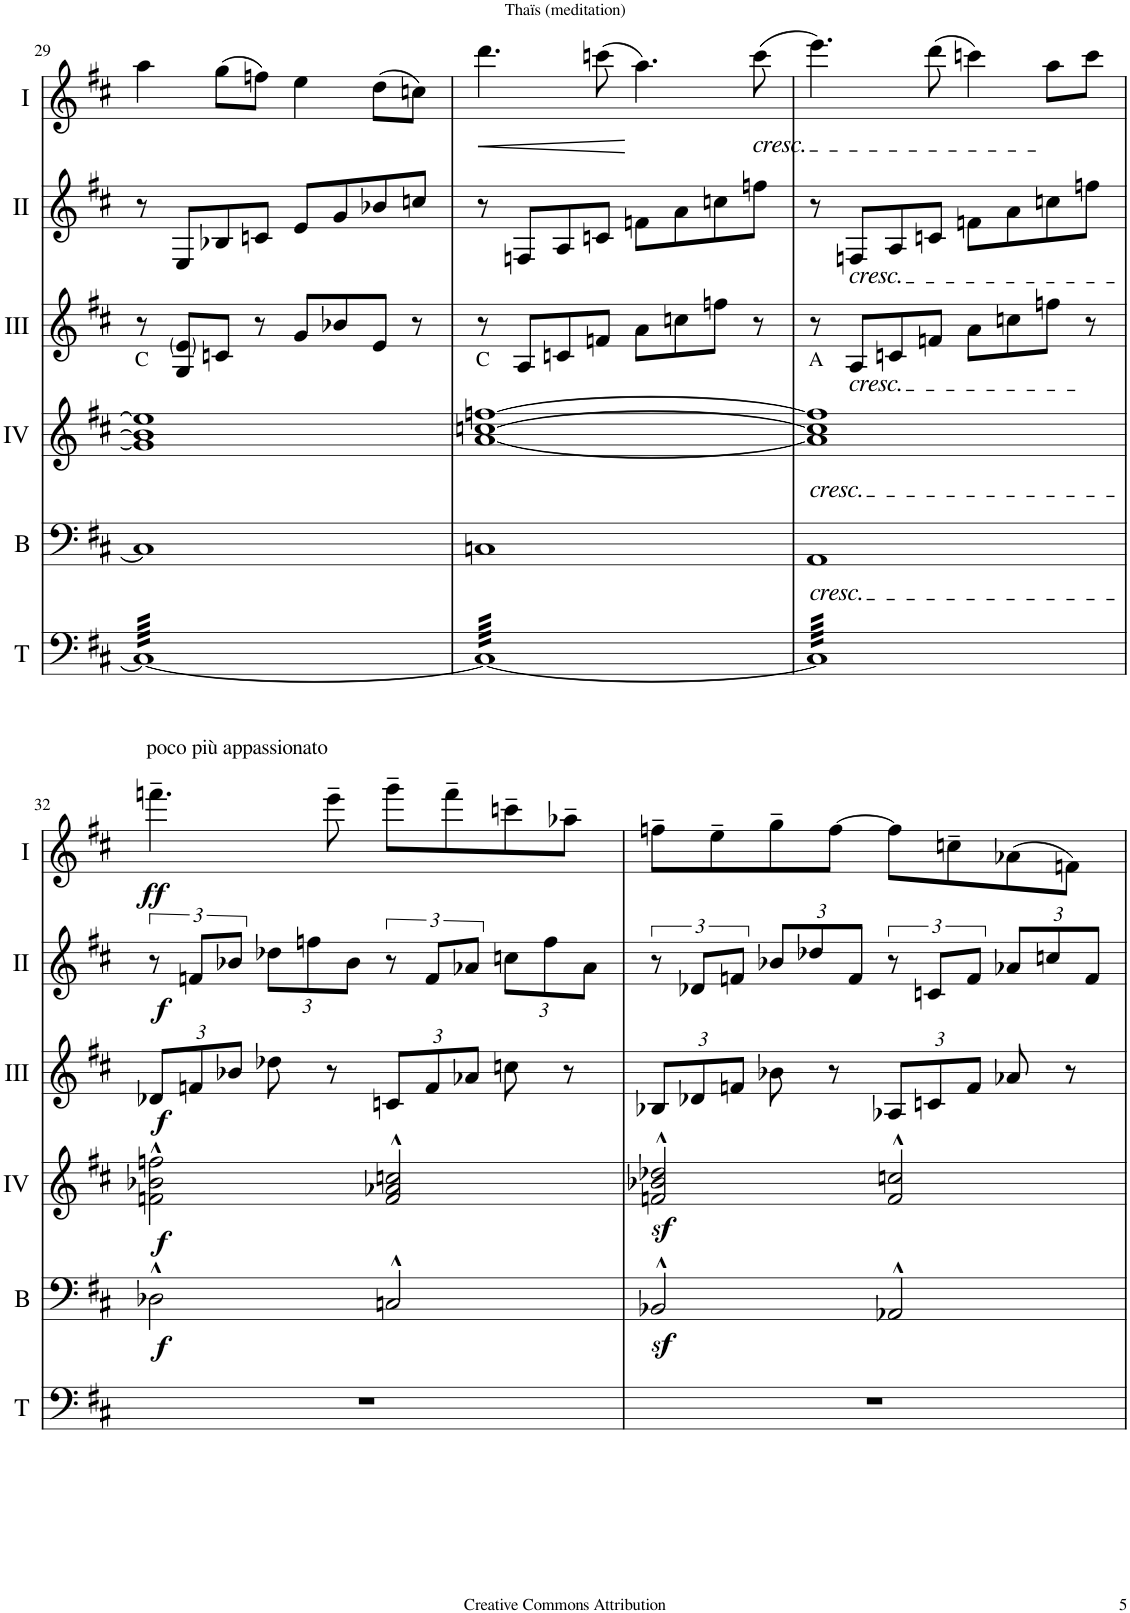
**kern	**kern	**dynam	**kern	**dynam	**kern	**dynam	**kern	**dynam	**kern	**dynam
*part6	*part5	*part5	*part4	*part4	*part3	*part3	*part2	*part2	*part1	*part1
*staff6	*staff5	*staff5	*staff4	*staff4	*staff3	*staff3	*staff2	*staff2	*staff1	*staff1
*I"Timp.	*I"Bas	*	*I"Acc. 4	*	*I"Acc. 3	*	*I"Acc. 2	*	*I"Acc. 1	*
*I'T	*I'B	*	*	*	*	*	*	*	*	*
!!LO:PB:g=z
*clefF4	*clefF4	*	*clefG2	*	*clefG2	*	*clefG2	*	*clefG2	*
*	*Trd7c12	*	*Trd7c12	*	*Trd7c12	*	*	*	*	*
*k[f#c#]	*k[f#c#]	*	*k[f#c#]	*	*k[f#c#]	*	*k[f#c#]	*	*k[f#c#]	*
*M4/4	*M4/4	*	*M4/4	*	*M4/4	*	*M4/4	*	*M4/4	*
*met(c)	*met(c)	*	*met(c)	*	*met(c)	*	*met(c)	*	*met(c)	*
=29	=29	=29	=29	=29	=29	=29	=29	=29	=29	=29
!	!	!	!	!	!LO:TX:b:t=C	!	!	!	!	!
*tremolo	*	*	*	*	*	*	*	*	*	*
64CnLLLL	1C]	.	1g] 1b-] 1ee]	.	8r	.	8r	.	4aa\	.
64Cn	.	.	.	.	.	.	.	.	.	.
64Cn	.	.	.	.	.	.	.	.	.	.
64Cn	.	.	.	.	.	.	.	.	.	.
64Cn	.	.	.	.	.	.	.	.	.	.
64Cn	.	.	.	.	.	.	.	.	.	.
64Cn	.	.	.	.	.	.	.	.	.	.
64Cn	.	.	.	.	.	.	.	.	.	.
64Cn	.	.	.	.	8G/ 8e/L	.	8E/L	.	.	.
64Cn	.	.	.	.	.	.	.	.	.	.
64Cn	.	.	.	.	.	.	.	.	.	.
64Cn	.	.	.	.	.	.	.	.	.	.
64Cn	.	.	.	.	.	.	.	.	.	.
64Cn	.	.	.	.	.	.	.	.	.	.
64Cn	.	.	.	.	.	.	.	.	.	.
64Cn	.	.	.	.	.	.	.	.	.	.
64Cn	.	.	.	.	8cn/J	.	8B-X/	.	(8gg\L	.
64Cn	.	.	.	.	.	.	.	.	.	.
64Cn	.	.	.	.	.	.	.	.	.	.
64Cn	.	.	.	.	.	.	.	.	.	.
64Cn	.	.	.	.	.	.	.	.	.	.
64Cn	.	.	.	.	.	.	.	.	.	.
64Cn	.	.	.	.	.	.	.	.	.	.
64Cn	.	.	.	.	.	.	.	.	.	.
64Cn	.	.	.	.	8r	.	8cn/J	.	8ffn\J)	.
64Cn	.	.	.	.	.	.	.	.	.	.
64Cn	.	.	.	.	.	.	.	.	.	.
64Cn	.	.	.	.	.	.	.	.	.	.
64Cn	.	.	.	.	.	.	.	.	.	.
64Cn	.	.	.	.	.	.	.	.	.	.
64Cn	.	.	.	.	.	.	.	.	.	.
64Cn	.	.	.	.	.	.	.	.	.	.
64Cn	.	.	.	.	8g/L	.	8e/L	.	4ee\	.
64Cn	.	.	.	.	.	.	.	.	.	.
64Cn	.	.	.	.	.	.	.	.	.	.
64Cn	.	.	.	.	.	.	.	.	.	.
64Cn	.	.	.	.	.	.	.	.	.	.
64Cn	.	.	.	.	.	.	.	.	.	.
64Cn	.	.	.	.	.	.	.	.	.	.
64Cn	.	.	.	.	.	.	.	.	.	.
64Cn	.	.	.	.	8b-X/	.	8g/	.	.	.
64Cn	.	.	.	.	.	.	.	.	.	.
64Cn	.	.	.	.	.	.	.	.	.	.
64Cn	.	.	.	.	.	.	.	.	.	.
64Cn	.	.	.	.	.	.	.	.	.	.
64Cn	.	.	.	.	.	.	.	.	.	.
64Cn	.	.	.	.	.	.	.	.	.	.
64Cn	.	.	.	.	.	.	.	.	.	.
64Cn	.	.	.	.	8e/J	.	8b-X/	.	(8dd\L	.
64Cn	.	.	.	.	.	.	.	.	.	.
64Cn	.	.	.	.	.	.	.	.	.	.
64Cn	.	.	.	.	.	.	.	.	.	.
64Cn	.	.	.	.	.	.	.	.	.	.
64Cn	.	.	.	.	.	.	.	.	.	.
64Cn	.	.	.	.	.	.	.	.	.	.
64Cn	.	.	.	.	.	.	.	.	.	.
64Cn	.	.	.	.	8r	.	8ccn/J	.	8ccn\J)	.
64Cn	.	.	.	.	.	.	.	.	.	.
64Cn	.	.	.	.	.	.	.	.	.	.
64Cn	.	.	.	.	.	.	.	.	.	.
64Cn	.	.	.	.	.	.	.	.	.	.
64Cn	.	.	.	.	.	.	.	.	.	.
64Cn	.	.	.	.	.	.	.	.	.	.
64CnJJJJ	.	.	.	.	.	.	.	.	.	.
=30	=30	=30	=30	=30	=30	=30	=30	=30	=30	=30
!	!	!	!	!	!LO:TX:b:t=C	!	!	!	!	!
!	!	!	!	!	!	!	!	!	!	!LO:HP:b
64CLLLL	1Cn	.	[1a [1ccn [1ffn	.	8r	.	8r	.	4.ddd\	<
64C	.	.	.	.	.	.	.	.	.	.
64C	.	.	.	.	.	.	.	.	.	.
64C	.	.	.	.	.	.	.	.	.	.
64C	.	.	.	.	.	.	.	.	.	.
64C	.	.	.	.	.	.	.	.	.	.
64C	.	.	.	.	.	.	.	.	.	.
64C	.	.	.	.	.	.	.	.	.	.
64C	.	.	.	.	8A/L	.	8Fn/L	.	.	.
64C	.	.	.	.	.	.	.	.	.	.
64C	.	.	.	.	.	.	.	.	.	.
64C	.	.	.	.	.	.	.	.	.	.
64C	.	.	.	.	.	.	.	.	.	.
64C	.	.	.	.	.	.	.	.	.	.
64C	.	.	.	.	.	.	.	.	.	.
64C	.	.	.	.	.	.	.	.	.	.
64C	.	.	.	.	8cn/	.	8A/	.	.	.
64C	.	.	.	.	.	.	.	.	.	.
64C	.	.	.	.	.	.	.	.	.	.
64C	.	.	.	.	.	.	.	.	.	.
64C	.	.	.	.	.	.	.	.	.	.
64C	.	.	.	.	.	.	.	.	.	.
64C	.	.	.	.	.	.	.	.	.	.
64C	.	.	.	.	.	.	.	.	.	.
64C	.	.	.	.	8fn/J	.	8cn/J	.	(8cccn\	.
64C	.	.	.	.	.	.	.	.	.	.
64C	.	.	.	.	.	.	.	.	.	.
64C	.	.	.	.	.	.	.	.	.	.
64C	.	.	.	.	.	.	.	.	.	.
64C	.	.	.	.	.	.	.	.	.	.
64C	.	.	.	.	.	.	.	.	.	.
64C	.	.	.	.	.	.	.	.	.	.
64C	.	.	.	.	8a\L	.	8fn\L	.	4.aa\)	[
64C	.	.	.	.	.	.	.	.	.	.
64C	.	.	.	.	.	.	.	.	.	.
64C	.	.	.	.	.	.	.	.	.	.
64C	.	.	.	.	.	.	.	.	.	.
64C	.	.	.	.	.	.	.	.	.	.
64C	.	.	.	.	.	.	.	.	.	.
64C	.	.	.	.	.	.	.	.	.	.
64C	.	.	.	.	8ccn\	.	8a\	.	.	.
64C	.	.	.	.	.	.	.	.	.	.
64C	.	.	.	.	.	.	.	.	.	.
64C	.	.	.	.	.	.	.	.	.	.
64C	.	.	.	.	.	.	.	.	.	.
64C	.	.	.	.	.	.	.	.	.	.
64C	.	.	.	.	.	.	.	.	.	.
64C	.	.	.	.	.	.	.	.	.	.
64C	.	.	.	.	8ffn\J	.	8ccn\	.	.	.
64C	.	.	.	.	.	.	.	.	.	.
64C	.	.	.	.	.	.	.	.	.	.
64C	.	.	.	.	.	.	.	.	.	.
64C	.	.	.	.	.	.	.	.	.	.
64C	.	.	.	.	.	.	.	.	.	.
64C	.	.	.	.	.	.	.	.	.	.
64C	.	.	.	.	.	.	.	.	.	.
!	!	!	!	!	!	!	!	!	!LO:TX:b:i:t=cresc.	!
64C	.	.	.	.	8r	.	8ffn\J	.	(8ccc\	.
64C	.	.	.	.	.	.	.	.	.	.
64C	.	.	.	.	.	.	.	.	.	.
64C	.	.	.	.	.	.	.	.	.	.
64C	.	.	.	.	.	.	.	.	.	.
64C	.	.	.	.	.	.	.	.	.	.
64C	.	.	.	.	.	.	.	.	.	.
64CJJJJ	.	.	.	.	.	.	.	.	.	.
=31	=31	=31	=31	=31	=31	=31	=31	=31	=31	=31
!	!	!	!	!	!LO:TX:b:t=A	!	!	!	!	!
!	!	!	!LO:TX:b:i:t=cresc.	!	!	!	!	!	!	!
!	!LO:TX:b:i:t=cresc.	!	!	!	!	!	!	!	!	!
64C]LLLL	1AA	.	1a] 1cc] 1ff]	.	8r	.	8r	.	4.eee\)	.
64C	.	.	.	.	.	.	.	.	.	.
64C	.	.	.	.	.	.	.	.	.	.
64C	.	.	.	.	.	.	.	.	.	.
64C	.	.	.	.	.	.	.	.	.	.
64C	.	.	.	.	.	.	.	.	.	.
64C	.	.	.	.	.	.	.	.	.	.
64C	.	.	.	.	.	.	.	.	.	.
!	!	!	!	!	!	!	!LO:TX:b:i:t=cresc.	!	!	!
!	!	!	!	!	!LO:TX:b:i:t=cresc.	!	!	!	!	!
64C	.	.	.	.	8A/L	.	8Fn/L	.	.	.
64C	.	.	.	.	.	.	.	.	.	.
64C	.	.	.	.	.	.	.	.	.	.
64C	.	.	.	.	.	.	.	.	.	.
64C	.	.	.	.	.	.	.	.	.	.
64C	.	.	.	.	.	.	.	.	.	.
64C	.	.	.	.	.	.	.	.	.	.
64C	.	.	.	.	.	.	.	.	.	.
64C	.	.	.	.	8cn/	.	8A/	.	.	.
64C	.	.	.	.	.	.	.	.	.	.
64C	.	.	.	.	.	.	.	.	.	.
64C	.	.	.	.	.	.	.	.	.	.
64C	.	.	.	.	.	.	.	.	.	.
64C	.	.	.	.	.	.	.	.	.	.
64C	.	.	.	.	.	.	.	.	.	.
64C	.	.	.	.	.	.	.	.	.	.
64C	.	.	.	.	8fn/J	.	8cn/J	.	(8ddd\	.
64C	.	.	.	.	.	.	.	.	.	.
64C	.	.	.	.	.	.	.	.	.	.
64C	.	.	.	.	.	.	.	.	.	.
64C	.	.	.	.	.	.	.	.	.	.
64C	.	.	.	.	.	.	.	.	.	.
64C	.	.	.	.	.	.	.	.	.	.
64C	.	.	.	.	.	.	.	.	.	.
64C	.	.	.	.	8a\L	.	8fn\L	.	4cccn\)	.
64C	.	.	.	.	.	.	.	.	.	.
64C	.	.	.	.	.	.	.	.	.	.
64C	.	.	.	.	.	.	.	.	.	.
64C	.	.	.	.	.	.	.	.	.	.
64C	.	.	.	.	.	.	.	.	.	.
64C	.	.	.	.	.	.	.	.	.	.
64C	.	.	.	.	.	.	.	.	.	.
64C	.	.	.	.	8ccn\	.	8a\	.	.	.
64C	.	.	.	.	.	.	.	.	.	.
64C	.	.	.	.	.	.	.	.	.	.
64C	.	.	.	.	.	.	.	.	.	.
64C	.	.	.	.	.	.	.	.	.	.
64C	.	.	.	.	.	.	.	.	.	.
64C	.	.	.	.	.	.	.	.	.	.
64C	.	.	.	.	.	.	.	.	.	.
64C	.	.	.	.	8ffn\J	.	8ccn\	.	8aa\L	.
64C	.	.	.	.	.	.	.	.	.	.
64C	.	.	.	.	.	.	.	.	.	.
64C	.	.	.	.	.	.	.	.	.	.
64C	.	.	.	.	.	.	.	.	.	.
64C	.	.	.	.	.	.	.	.	.	.
64C	.	.	.	.	.	.	.	.	.	.
64C	.	.	.	.	.	.	.	.	.	.
64C	.	.	.	.	8r	.	8ffn\J	.	8ccc\J	.
64C	.	.	.	.	.	.	.	.	.	.
64C	.	.	.	.	.	.	.	.	.	.
64C	.	.	.	.	.	.	.	.	.	.
64C	.	.	.	.	.	.	.	.	.	.
64C	.	.	.	.	.	.	.	.	.	.
64C	.	.	.	.	.	.	.	.	.	.
64CJJJJ	.	.	.	.	.	.	.	.	.	.
*Xtremolo	*	*	*	*	*	*	*	*	*	*
!!LO:LB:g=z
=32	=32	=32	=32	=32	=32	=32	=32	=32	=32	=32
*	*	*	*	*	*Xbrackettup	*	*	*	*	*
!	!	!	!	!	!	!	!	!	!LO:TX:a:t=poco più appassionato	!
!	!	!LO:DY:b	!	!LO:DY:b	!	!LO:DY:b	!	!LO:DY:b	!	!LO:DY:b
1r	2D-X^^\	f	2fn\^^ 2b-X\^^ 2ffn\^^	f	12d-X/L	f	12r	f	4.fffn~\	ff
.	.	.	.	.	12fn/	.	12fn/L	.	.	.
.	.	.	.	.	12b-X/J	.	12b-X/J	.	.	.
*	*	*	*	*	*	*	*Xbrackettup	*	*	*
.	.	.	.	.	8dd-X\	.	12dd-X\L	.	.	.
.	.	.	.	.	.	.	12ffn\	.	.	.
.	.	.	.	.	8r	.	.	.	8eee~\	.
.	.	.	.	.	.	.	12b-\J	.	.	.
*	*	*	*	*	*	*	*brackettup	*	*	*
.	2Cn^^/	.	2f/^^ 2a-X/^^ 2ccn/^^	.	12cn/L	.	12r	.	8ggg~\L	.
.	.	.	.	.	12f/	.	12f/L	.	.	.
.	.	.	.	.	.	.	.	.	8fff~\	.
.	.	.	.	.	12a-X/J	.	12a-X/J	.	.	.
*	*	*	*	*	*	*	*Xbrackettup	*	*	*
.	.	.	.	.	8ccn\	.	12ccn\L	.	8cccn~\	.
.	.	.	.	.	.	.	12ff\	.	.	.
.	.	.	.	.	8r	.	.	.	8aa-X~\J	.
.	.	.	.	.	.	.	12a-\J	.	.	.
=33	=33	=33	=33	=33	=33	=33	=33	=33	=33	=33
*	*	*	*	*	*	*	*brackettup	*	*	*
1r	2BB-Xz<^^/	.	2fn/z<^^ 2b-X/z<^^ 2dd-X/z<^^	.	12B-X/L	.	12r	.	8ffn~\L	.
.	.	.	.	.	12d-X/	.	12d-X/L	.	.	.
.	.	.	.	.	.	.	.	.	8ee~\	.
.	.	.	.	.	12fn/J	.	12fn/J	.	.	.
*	*	*	*	*	*	*	*Xbrackettup	*	*	*
.	.	.	.	.	8b-X\	.	12b-X/L	.	8gg~\	.
.	.	.	.	.	.	.	12dd-X/	.	.	.
.	.	.	.	.	8r	.	.	.	[8ff\J	.
.	.	.	.	.	.	.	12f/J	.	.	.
*	*	*	*	*	*	*	*brackettup	*	*	*
.	2AA-X^^/	.	2f/^^ 2ccn/^^	.	12A-X/L	.	12r	.	8ff\L]	.
.	.	.	.	.	12cn/	.	12cn/L	.	.	.
.	.	.	.	.	.	.	.	.	8ccn~\	.
.	.	.	.	.	12f/J	.	12f/J	.	.	.
*	*	*	*	*	*	*	*Xbrackettup	*	*	*
.	.	.	.	.	8a-X/	.	12a-X/L	.	(8a-X\	.
.	.	.	.	.	.	.	12ccn/	.	.	.
.	.	.	.	.	8r	.	.	.	8fn\J)	.
.	.	.	.	.	.	.	12f/J	.	.	.
=	=	=	=	=	=	=	=	=	=	=
*-	*-	*-	*-	*-	*-	*-	*-	*-	*-	*-
